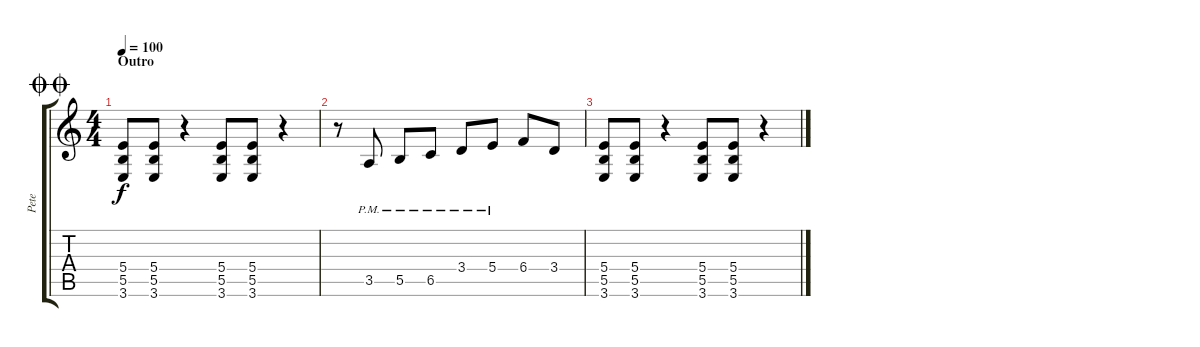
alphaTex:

\track ("Pete" "Pete") {instrument distortionguitar}
\staff {score tabs}
\tuning (Db4 Ab3 E3 B2 Gb2 Db2) {hide}
\ts (4 4)
\section ("" "Outro")
\jump doublecoda
\tempo 100
\clef g2
\ks c
(5.4 5.5 3.6).8{dy f} (5.4 5.5 3.6).8 r.4 (5.4 5.5 3.6).8 (5.4 5.5 3.6).8 r.4 |
r.8 3.5{pm}.8 5.5{pm}.8 6.5{pm}.8 3.4{pm}.8 5.4{pm}.8 6.4.8 3.4.8 |
(5.4 5.5 3.6).8 (5.4 5.5 3.6).8 r.4 (5.4 5.5 3.6).8 (5.4 5.5 3.6).8 r.4
